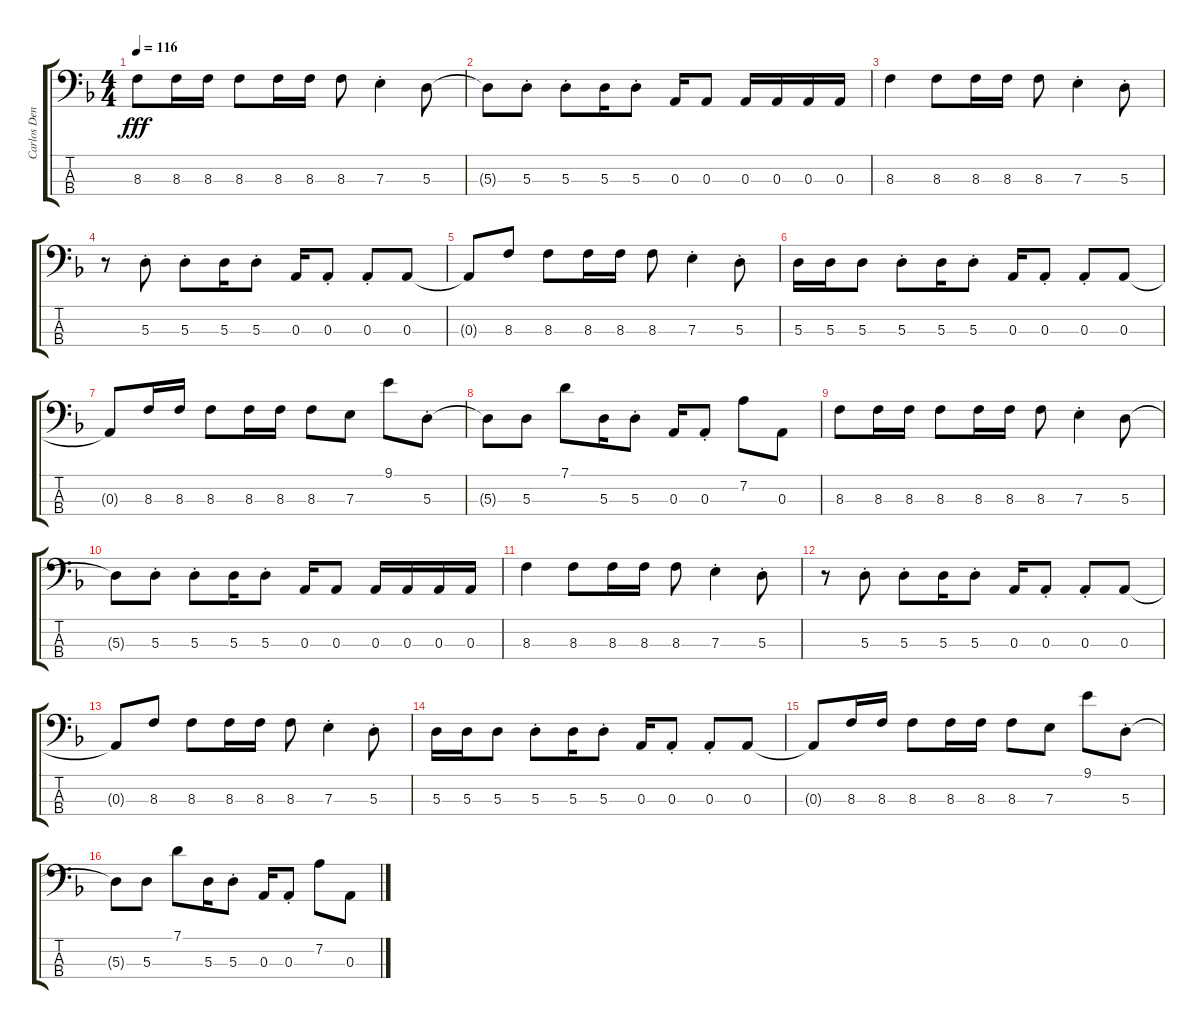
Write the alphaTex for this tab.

\track ("Carlos Dengler" "Carlos Den") {instrument electricbasspick}
\staff {score tabs}
\tuning (G2 D2 A1 D1) {hide}
\ts (4 4)
\tempo 116
\clef f4
\ks f
8.3.8{dy fff} 8.3.16 8.3.16 8.3.8 8.3.16 8.3.16 8.3.8 7.3{st}.4 5.3.8 |
5.3{t}.8 5.3{st}.8 5.3{st}.8 5.3.16 5.3{st}.8 0.3.16 0.3.8 0.3.16 0.3.16 0.3.16 0.3.16 |
8.3.4 8.3.8 8.3.16 8.3.16 8.3.8 7.3{st}.4 5.3{st}.8 |
r.8 5.3{st}.8 5.3{st}.8 5.3.16 5.3{st}.8 0.3.16 0.3{st}.8 0.3{st}.8 0.3.8 |
0.3{t}.8 8.3.8 8.3.8 8.3.16 8.3.16 8.3.8 7.3{st}.4 5.3{st}.8 |
5.3.16 5.3.16 5.3.8 5.3{st}.8 5.3.16 5.3{st}.8 0.3.16 0.3{st}.8 0.3{st}.8 0.3.8 |
0.3{t}.8 8.3.16 8.3.16 8.3.8 8.3.16 8.3.16 8.3.8 7.3.8 9.1.8 5.3{st}.8 |
5.3{t}.8 5.3.8 7.1.8 5.3.16 5.3{st}.8 0.3.16 0.3{st}.8 7.2.8 0.3.8 |
8.3.8 8.3.16 8.3.16 8.3.8 8.3.16 8.3.16 8.3.8 7.3{st}.4 5.3.8 |
5.3{t}.8 5.3{st}.8 5.3{st}.8 5.3.16 5.3{st}.8 0.3.16 0.3.8 0.3.16 0.3.16 0.3.16 0.3.16 |
8.3.4 8.3.8 8.3.16 8.3.16 8.3.8 7.3{st}.4 5.3{st}.8 |
r.8 5.3{st}.8 5.3{st}.8 5.3.16 5.3{st}.8 0.3.16 0.3{st}.8 0.3{st}.8 0.3.8 |
0.3{t}.8 8.3.8 8.3.8 8.3.16 8.3.16 8.3.8 7.3{st}.4 5.3{st}.8 |
5.3.16 5.3.16 5.3.8 5.3{st}.8 5.3.16 5.3{st}.8 0.3.16 0.3{st}.8 0.3{st}.8 0.3.8 |
0.3{t}.8 8.3.16 8.3.16 8.3.8 8.3.16 8.3.16 8.3.8 7.3.8 9.1.8 5.3{st}.8 |
5.3{t}.8 5.3.8 7.1.8 5.3.16 5.3{st}.8 0.3.16 0.3{st}.8 7.2.8 0.3.8
